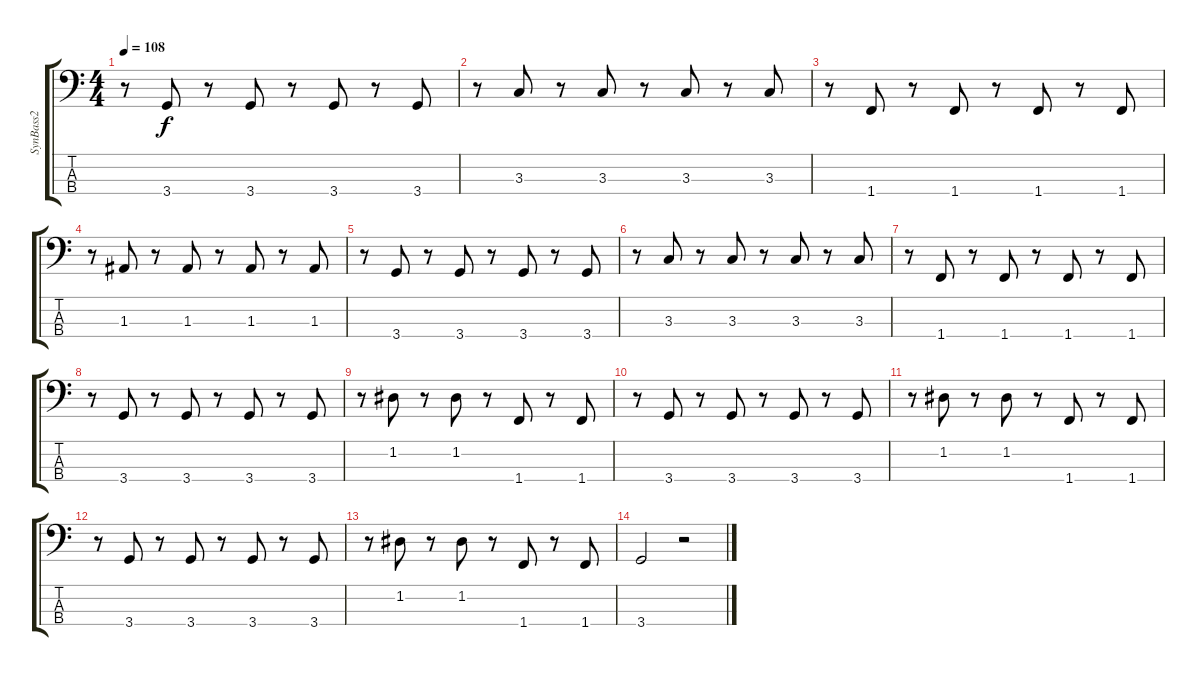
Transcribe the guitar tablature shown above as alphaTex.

\track ("SynBass2" "SynBass2") {instrument synthbass2}
\staff {score tabs}
\tuning (G2 D2 A1 E1) {hide}
\ts (4 4)
\tempo 108
\clef f4
\ks c
r.8{dy f} 3.4.8 r.8 3.4.8 r.8 3.4.8 r.8 3.4.8 |
r.8 3.3.8 r.8 3.3.8 r.8 3.3.8 r.8 3.3.8 |
r.8 1.4.8 r.8 1.4.8 r.8 1.4.8 r.8 1.4.8 |
r.8 1.3.8 r.8 1.3.8 r.8 1.3.8 r.8 1.3.8 |
r.8 3.4.8 r.8 3.4.8 r.8 3.4.8 r.8 3.4.8 |
r.8 3.3.8 r.8 3.3.8 r.8 3.3.8 r.8 3.3.8 |
r.8 1.4.8 r.8 1.4.8 r.8 1.4.8 r.8 1.4.8 |
r.8 3.4.8 r.8 3.4.8 r.8 3.4.8 r.8 3.4.8 |
r.8 1.2.8 r.8 1.2.8 r.8 1.4.8 r.8 1.4.8 |
r.8 3.4.8 r.8 3.4.8 r.8 3.4.8 r.8 3.4.8 |
r.8 1.2.8 r.8 1.2.8 r.8 1.4.8 r.8 1.4.8 |
r.8 3.4.8 r.8 3.4.8 r.8 3.4.8 r.8 3.4.8 |
r.8 1.2.8 r.8 1.2.8 r.8 1.4.8 r.8 1.4.8 |
3.4.2 r.2
